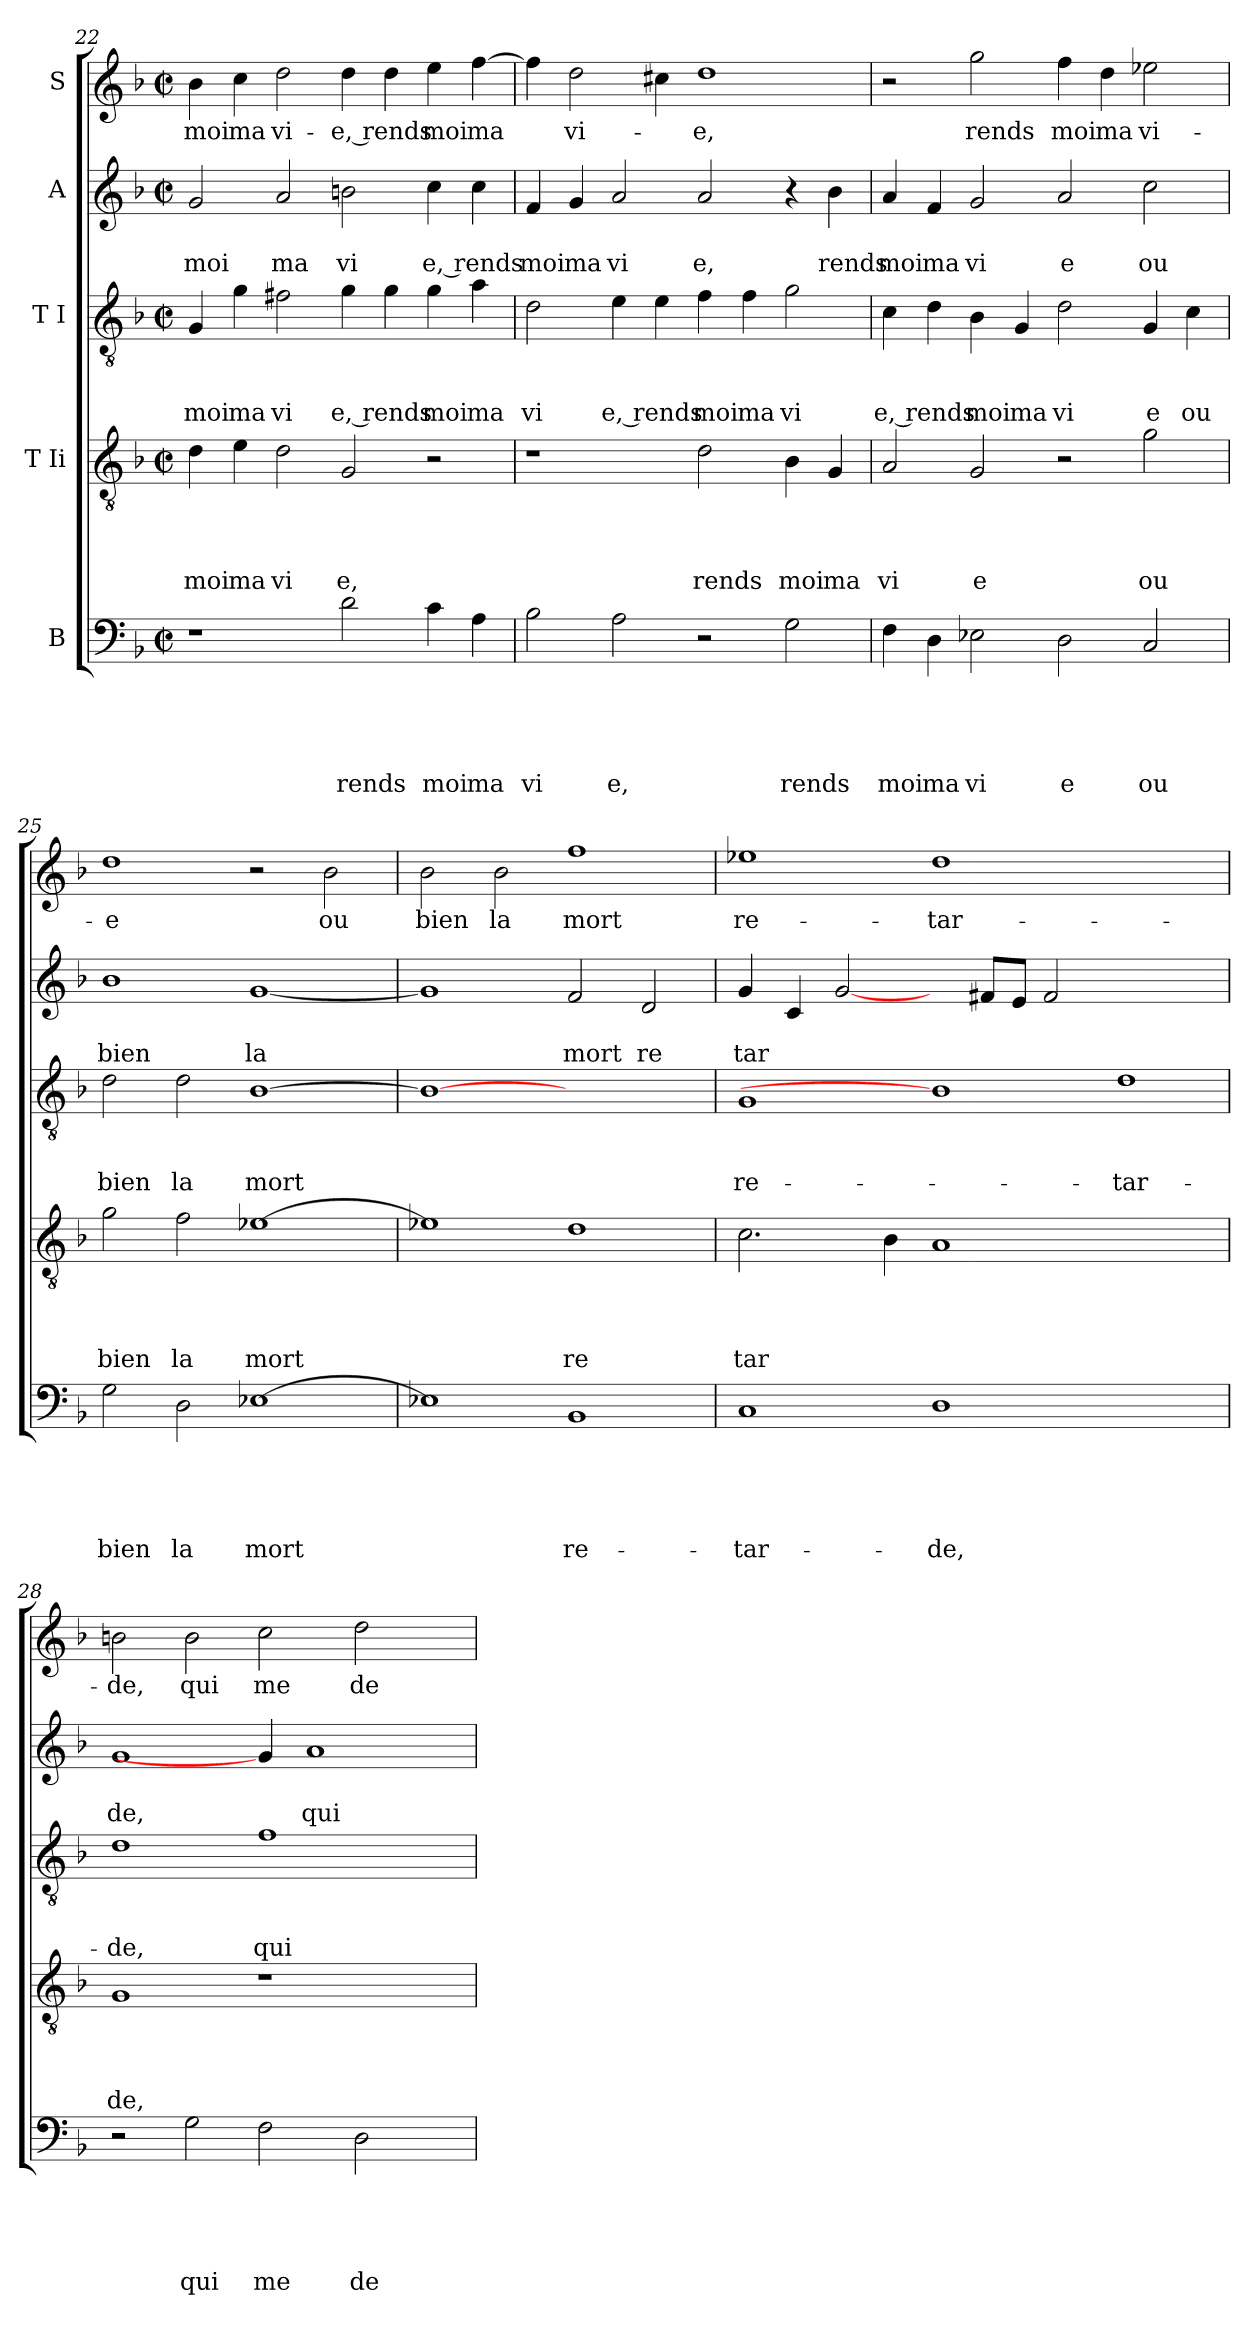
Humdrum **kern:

**kern	**text	**text	**text	**text	**text	**kern	**text	**text	**text	**text	**kern	**text	**text	**text	**kern	**text	**text	**kern	**text
*part5	*part5	*part5	*part5	*part5	*part5	*part4	*part4	*part4	*part4	*part4	*part3	*part3	*part3	*part3	*part2	*part2	*part2	*part1	*part1
*staff5	*staff5	*staff5	*staff5	*staff5	*staff5	*staff4	*staff4	*staff4	*staff4	*staff4	*staff3	*staff3	*staff3	*staff3	*staff2	*staff2	*staff2	*staff1	*staff1
*I"B	*	*	*	*	*	*I"T Ii	*	*	*	*	*I"T I	*	*	*	*I"A	*	*	*I"S	*
!!LO:LB:g=z
*clefF4	*	*	*	*	*	*clefGv2	*	*	*	*	*clefGv2	*	*	*	*clefG2	*	*	*clefG2	*
*k[b-]	*	*	*	*	*	*k[b-]	*	*	*	*	*k[b-]	*	*	*	*k[b-]	*	*	*k[b-]	*
*F:	*	*	*	*	*	*F:	*	*	*	*	*F:	*	*	*	*F:	*	*	*F:	*
*M2/2	*	*	*	*	*	*M2/2	*	*	*	*	*M2/2	*	*	*	*M2/2	*	*	*M2/2	*
*met(c|)	*	*	*	*	*	*met(c|)	*	*	*	*	*met(c|)	*	*	*	*met(c|)	*	*	*met(c|)	*
=22	=22	=22	=22	=22	=22	=22	=22	=22	=22	=22	=22	=22	=22	=22	=22	=22	=22	=22	=22
!	!	!	!	!	!	!	!	!	!	!LO:LY:b	!	!	!	!LO:LY:b	!	!	!LO:LY:b	!	!LO:LY:b
1r	.	.	.	.	.	4d\	.	.	.	moi	4G/	.	.	moi	2g/	.	moi	4b-\	moi
!	!	!	!	!	!	!	!	!	!	!LO:LY:b	!	!	!	!LO:LY:b	!	!	!	!	!LO:LY:b
.	.	.	.	.	.	4e\	.	.	.	ma	4g\	.	.	ma	.	.	.	4cc\	ma
!	!	!	!	!	!	!	!	!	!	!LO:LY:b	!	!	!	!LO:LY:b	!	!	!LO:LY:b	!	!LO:LY:b
.	.	.	.	.	.	2d\	.	.	.	vi	2f#X\	.	.	vi	2a/	.	ma	2dd\	vi-
!	!	!	!	!	!LO:LY:b	!	!	!	!	!LO:LY:b	!	!	!	!LO:LY:b	!	!	!LO:LY:b	!	!LO:LY:b
2d\	.	.	.	.	rends	2G/	.	.	.	e,	4g\	.	.	e, rends	2bn\	.	vi	4dd\	-e, rends
.	.	.	.	.	.	.	.	.	.	.	4g\	.	.	.	.	.	.	4dd\	.
!	!	!	!	!	!LO:LY:b	!	!	!	!	!	!	!	!	!LO:LY:b	!	!	!LO:LY:b	!	!LO:LY:b
4c\	.	.	.	.	moi	2r	.	.	.	.	4g\	.	.	moi	4cc\	.	e, rends	4ee\	moi
!	!	!	!	!	!LO:LY:b	!	!	!	!	!	!	!	!	!LO:LY:b	!	!	!	!	!LO:LY:b
4A\	.	.	.	.	ma	.	.	.	.	.	4a\	.	.	ma	4cc\	.	.	[>4ff\	ma
=23	=23	=23	=23	=23	=23	=23	=23	=23	=23	=23	=23	=23	=23	=23	=23	=23	=23	=23	=23
!	!	!	!	!	!LO:LY:b	!	!	!	!	!	!	!	!	!LO:LY:b	!	!	!LO:LY:b	!	!
2B-\	.	.	.	.	vi	1r	.	.	.	.	2d\	.	.	vi	4f/	.	moi	4ff\]	.
!	!	!	!	!	!	!	!	!	!	!	!	!	!	!	!	!	!LO:LY:b	!	!LO:LY:b
.	.	.	.	.	.	.	.	.	.	.	.	.	.	.	4g/	.	ma	2dd\	vi-
!	!	!	!	!	!LO:LY:b	!	!	!	!	!	!	!	!	!LO:LY:b	!	!	!LO:LY:b	!	!
2A\	.	.	.	.	e,	.	.	.	.	.	4e\	.	.	e, rends	2a/	.	vi	.	.
.	.	.	.	.	.	.	.	.	.	.	4e\	.	.	.	.	.	.	4cc#\	.
!	!	!	!	!	!	!	!	!	!	!LO:LY:b	!	!	!	!LO:LY:b	!	!	!LO:LY:b	!	!LO:LY:b
2r	.	.	.	.	.	2d\	.	.	.	rends	4f\	.	.	moi	2a/	.	e,	1dd	-e,
!	!	!	!	!	!	!	!	!	!	!	!	!	!	!LO:LY:b	!	!	!	!	!
.	.	.	.	.	.	.	.	.	.	.	4f\	.	.	ma	.	.	.	.	.
!	!	!	!	!	!LO:LY:b	!	!	!	!	!LO:LY:b	!	!	!	!LO:LY:b	!	!	!	!	!
2G\	.	.	.	.	rends	4B-\	.	.	.	moi	2g\	.	.	vi	4r	.	.	.	.
!	!	!	!	!	!	!	!	!	!	!LO:LY:b	!	!	!	!	!	!	!LO:LY:b	!	!
.	.	.	.	.	.	4G/	.	.	.	ma	.	.	.	.	4b-\	.	rends	.	.
=24	=24	=24	=24	=24	=24	=24	=24	=24	=24	=24	=24	=24	=24	=24	=24	=24	=24	=24	=24
!	!	!	!	!	!LO:LY:b	!	!	!	!	!LO:LY:b	!	!	!	!LO:LY:b	!	!	!LO:LY:b	!	!
4F\	.	.	.	.	moi	2A/	.	.	.	vi	4c\	.	.	e, rends	4a/	.	moi	2r	.
!	!	!	!	!	!LO:LY:b	!	!	!	!	!	!	!	!	!	!	!	!LO:LY:b	!	!
4D\	.	.	.	.	ma	.	.	.	.	.	4d\	.	.	.	4f/	.	ma	.	.
!	!	!	!	!	!LO:LY:b	!	!	!	!	!LO:LY:b	!	!	!	!LO:LY:b	!	!	!LO:LY:b	!	!LO:LY:b
2E-X\	.	.	.	.	vi	2G/	.	.	.	e	4B-\	.	.	moi	2g/	.	vi	2gg\	rends
!	!	!	!	!	!	!	!	!	!	!	!	!	!	!LO:LY:b	!	!	!	!	!
.	.	.	.	.	.	.	.	.	.	.	4G/	.	.	ma	.	.	.	.	.
!	!	!	!	!	!LO:LY:b	!	!	!	!	!	!	!	!	!LO:LY:b	!	!	!LO:LY:b	!	!LO:LY:b
2D\	.	.	.	.	e	2r	.	.	.	.	2d\	.	.	vi	2a/	.	e	4ff\	moi
!	!	!	!	!	!	!	!	!	!	!	!	!	!	!	!	!	!	!	!LO:LY:b
.	.	.	.	.	.	.	.	.	.	.	.	.	.	.	.	.	.	4dd\	ma
!	!	!	!	!	!LO:LY:b	!	!	!	!	!LO:LY:b	!	!	!	!LO:LY:b	!	!	!LO:LY:b	!	!LO:LY:b
2C/	.	.	.	.	ou	2g\	.	.	.	ou	4G/	.	.	e	2cc\	.	ou	2ee-X\	vi-
!	!	!	!	!	!	!	!	!	!	!	!	!	!	!LO:LY:b	!	!	!	!	!
.	.	.	.	.	.	.	.	.	.	.	4c\	.	.	ou	.	.	.	.	.
=25	=25	=25	=25	=25	=25	=25	=25	=25	=25	=25	=25	=25	=25	=25	=25	=25	=25	=25	=25
!	!	!	!	!	!LO:LY:b	!	!	!	!	!LO:LY:b	!	!	!	!LO:LY:b	!	!	!LO:LY:b	!	!LO:LY:b
2G\	.	.	.	.	bien	2g\	.	.	.	bien	2d\	.	.	bien	1b-	.	bien	1dd	-e
!	!	!	!	!	!LO:LY:b	!	!	!	!	!LO:LY:b	!	!	!	!LO:LY:b	!	!	!	!	!
2D\	.	.	.	.	la	2f\	.	.	.	la	2d\	.	.	la	.	.	.	.	.
!	!	!	!	!	!LO:LY:b	!	!	!	!	!LO:LY:b	!	!	!	!LO:LY:b	!	!	!LO:LY:b	!	!
[>1E-X	.	.	.	.	mort	[>1e-X	.	.	.	mort	[>1B-	.	.	mort	[>1g	.	la	2r	.
!	!	!	!	!	!	!	!	!	!	!	!	!	!	!	!	!	!	!	!LO:LY:b
.	.	.	.	.	.	.	.	.	.	.	.	.	.	.	.	.	.	2b-\	ou
!!LO:PB:g=z
=26	=26	=26	=26	=26	=26	=26	=26	=26	=26	=26	=26	=26	=26	=26	=26	=26	=26	=26	=26
!	!	!	!	!	!	!	!	!	!	!	!	!	!	!	!	!	!	!	!LO:LY:b
1E-X]	.	.	.	.	.	1e-X]	.	.	.	.	1B-_	.	.	.	1g]	.	.	2b-\	bien
!	!	!	!	!	!	!	!	!	!	!	!	!	!	!	!	!	!	!	!LO:LY:b
.	.	.	.	.	.	.	.	.	.	.	.	.	.	.	.	.	.	2b-\	la
!	!	!	!	!	!LO:LY:b	!	!	!	!	!LO:LY:b	!	!	!	!	!	!	!LO:LY:b	!	!LO:LY:b
1BB-	.	.	.	.	re-	1d	.	.	.	re	1ryy	.	.	.	2f/	.	mort	1ff	mort
!	!	!	!	!	!	!	!	!	!	!	!	!	!	!	!	!	!LO:LY:b	!	!
.	.	.	.	.	.	.	.	.	.	.	.	.	.	.	2d/	.	re	.	.
=27	=27	=27	=27	=27	=27	=27	=27	=27	=27	=27	=27	=27	=27	=27	=27	=27	=27	=27	=27
!	!	!	!	!	!LO:LY:b	!	!	!	!	!LO:LY:b	!	!	!	!LO:LY:b	!	!	!LO:LY:b	!	!LO:LY:b
1C	.	.	.	.	-tar-	2.c\	.	.	.	tar	1G	.	.	re-	4g/	.	tar	1ee-X	re-
.	.	.	.	.	.	.	.	.	.	.	.	.	.	.	4c/	.	.	.	.
.	.	.	.	.	.	.	.	.	.	.	.	.	.	.	[2g/	.	.	.	.
.	.	.	.	.	.	4B-\	.	.	.	.	.	.	.	.	.	.	.	.	.
!	!	!	!	!	!LO:LY:b	!	!	!	!	!	!	!	!	!	!	!	!	!	!LO:LY:b
1D	.	.	.	.	-de,	1A	.	.	.	.	1B-]	.	.	.	4ryy	.	.	1dd	-tar-
.	.	.	.	.	.	.	.	.	.	.	.	.	.	.	8f#/L	.	.	.	.
.	.	.	.	.	.	.	.	.	.	.	.	.	.	.	8e/J	.	.	.	.
.	.	.	.	.	.	.	.	.	.	.	.	.	.	.	2f#/	.	.	.	.
!	!	!	!	!	!	!	!	!	!	!	!	!	!	!LO:LY:b	!	!	!	!	!
1ryy	.	.	.	.	.	1ryy	.	.	.	.	1d	.	.	-tar-	1ryy	.	.	1ryy	.
=28	=28	=28	=28	=28	=28	=28	=28	=28	=28	=28	=28	=28	=28	=28	=28	=28	=28	=28	=28
!	!	!	!	!	!	!	!	!	!	!LO:LY:b	!	!	!	!LO:LY:b	!	!	!LO:LY:b	!	!LO:LY:b
2r	.	.	.	.	.	1G	.	.	.	de,	1d	.	.	-de,	1g	.	de,	2bn\	-de,
!	!	!	!	!	!LO:LY:b	!	!	!	!	!	!	!	!	!	!	!	!	!	!LO:LY:b
2G\	.	.	.	.	qui	.	.	.	.	.	.	.	.	.	.	.	.	2b\	qui
!	!	!	!	!	!LO:LY:b	!	!	!	!	!	!	!	!	!LO:LY:b	!	!	!	!	!LO:LY:b
2F\	.	.	.	.	me	1r	.	.	.	.	1f	.	.	qui	4g/]	.	.	2cc\	me
!	!	!	!	!	!	!	!	!	!	!	!	!	!	!	!	!	!LO:LY:b	!	!
.	.	.	.	.	.	.	.	.	.	.	.	.	.	.	1a	.	qui	.	.
!	!	!	!	!	!LO:LY:b	!	!	!	!	!	!	!	!	!	!	!	!	!	!LO:LY:b
2D\	.	.	.	.	de-	.	.	.	.	.	.	.	.	.	.	.	.	2dd\	de-
4ryy	.	.	.	.	.	4ryy	.	.	.	.	4ryy	.	.	.	.	.	.	4ryy	.
=	=	=	=	=	=	=	=	=	=	=	=	=	=	=	=	=	=	=	=
*-	*-	*-	*-	*-	*-	*-	*-	*-	*-	*-	*-	*-	*-	*-	*-	*-	*-	*-	*-
